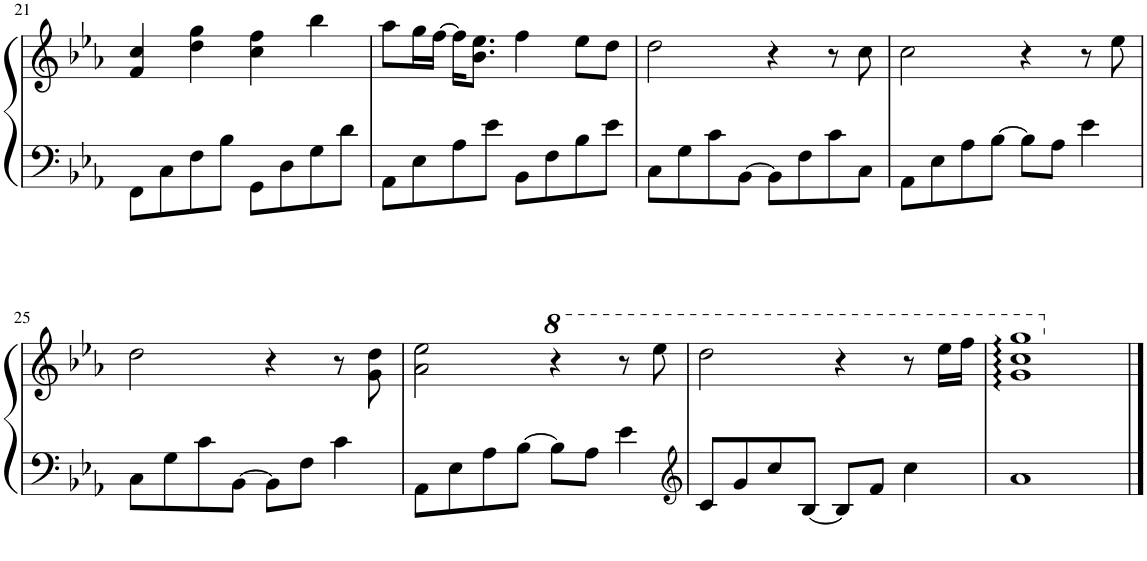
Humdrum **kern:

**kern	**kern
*part1	*part1
*staff2	*staff1
*I"钢琴, Piano 1	*
*I'Pno.	*
!!LO:PB:g=z
*clefF4	*clefG2
*k[b-e-a-]	*k[b-e-a-]
*M4/4	*M4/4
=21	=21
8FF\L	4f/ 4cc/
8C\	.
8F\	4dd\ 4gg\
8B-\J	.
8GG\L	4cc\ 4ff\
8D\	.
8G\	4bb-\
8d\J	.
=22	=22
8AA-\L	8aa-\L
8E-\	16gg\L
.	[16ff\JJ
8A-\	16ff\KL]
.	8.b-\ 8.ee-\J
8e-\J	.
8BB-\L	4ff\
8F\	.
8B-\	8ee-\L
8e-\J	8dd\J
=23	=23
8C\L	2dd\
8G\	.
8c\	.
[8BB-\J	.
8BB-\L]	4r
8F\	.
8c\	8r
8C\J	8cc\
=24	=24
8AA-\L	2cc\
8E-\	.
8A-\	.
[8B-\J	.
8B-\L]	4r
8A-\J	.
4e-\	8r
.	8ee-\
!!LO:LB:g=z
=25	=25
8C\L	2dd\
8G\	.
8c\	.
[8BB-\J	.
8BB-\L]	4r
8F\J	.
4c\	8r
.	8g\ 8dd\
=26	=26
8AA-\L	2a-\ 2ee-\
8E-\	.
8A-\	.
[8B-\J	.
*	*8va
8B-\L]	4r
8A-\J	.
4e-\	8r
.	8eee-\
=27	=27
*clefG2	*
8c/L	2ddd\
8g/	.
8cc/	.
[8B-/J	.
8B-/L]	4r
8f/J	.
4cc\	8r
.	16eee-\LL
.	16fff\JJ
=28	=28
1a-	1gg 1ccc 1ggg
*	*X8va
==	==
*-	*-
